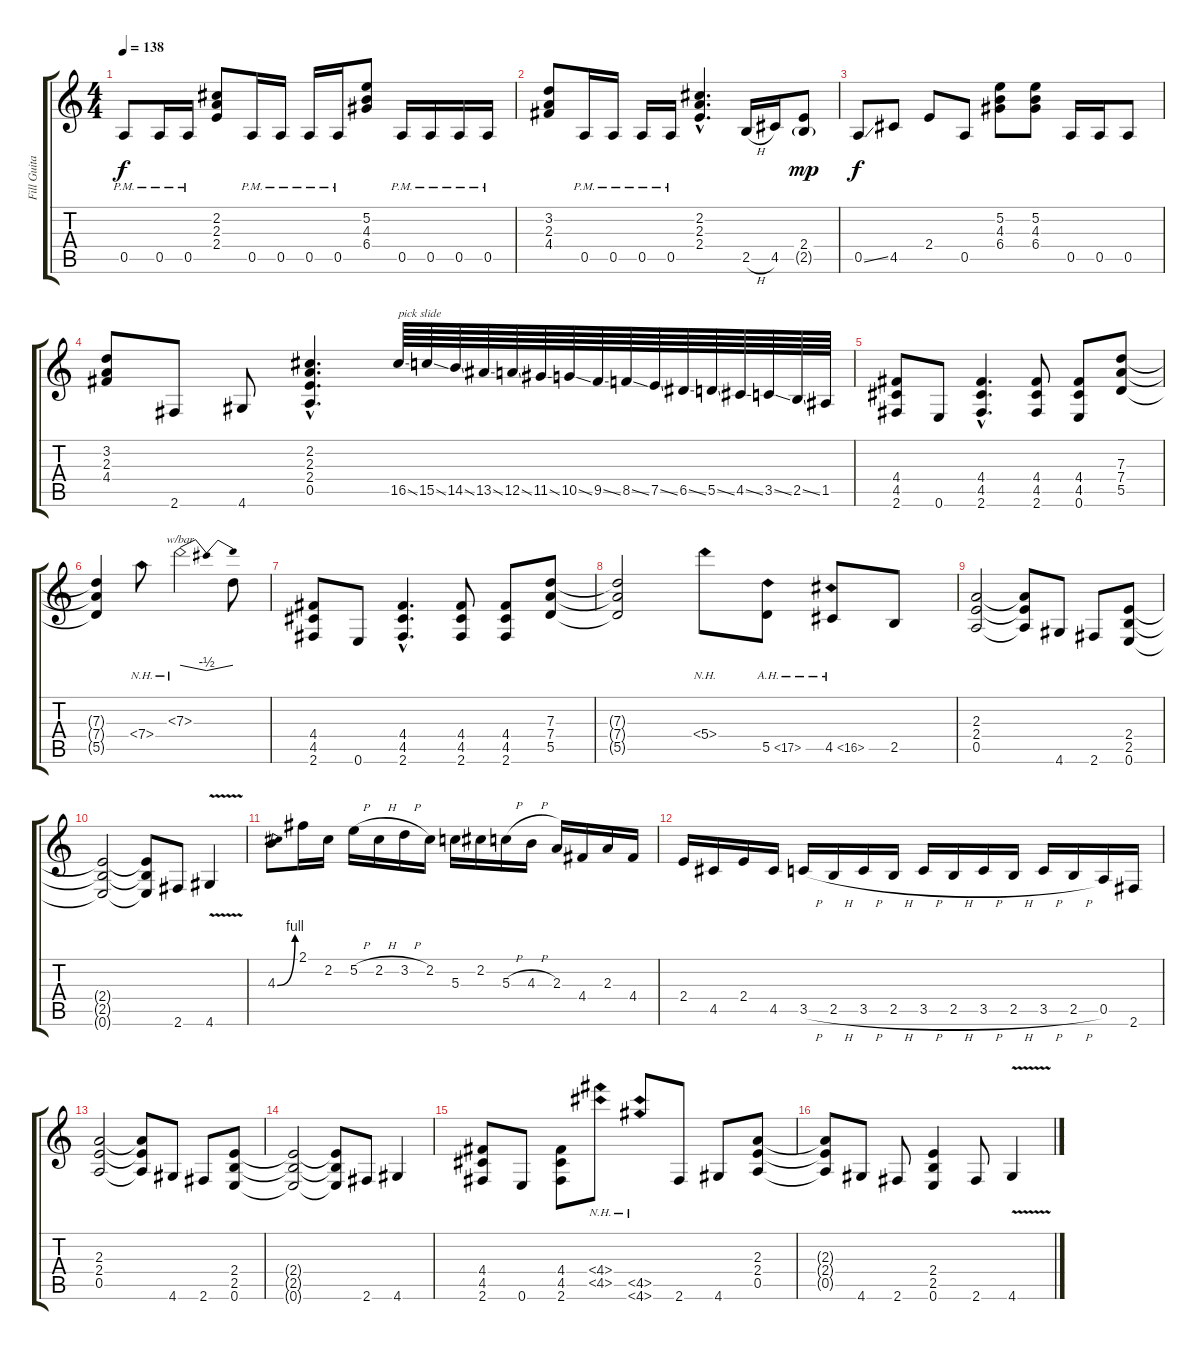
\track ("Fill Guitar" "Fill Guita") {instrument distortionguitar}
\staff {score tabs}
\tuning (E4 B3 G3 D3 A2 E2) {hide}
\ts (4 4)
\tempo 138
\clef g2
\ks c
0.5{pm}.8{dy f} 0.5{pm}.16 0.5{pm}.16 (2.2 2.3 2.4).8 0.5{pm}.16 0.5{pm}.16 0.5{pm}.16 0.5{pm}.16 (5.2 4.3 6.4).8 0.5{pm}.16 0.5{pm}.16 0.5{pm}.16 0.5{pm}.16 |
(3.2 2.3 4.4).8 0.5{pm}.16 0.5{pm}.16 0.5{pm}.16 0.5{pm}.16 (2.2{hac} 2.3{hac} 2.4{hac}).4{d} 2.5{h}.16 4.5.16 (2.4 2.5{g}).8{dy mp} |
0.5{ss}.8{dy f} 4.5.8 2.4.8 0.5.8 (5.2 4.3 6.4).8 (5.2 4.3 6.4).8 0.5.16 0.5.16 0.5.8 |
(3.2 2.3 4.4).8 2.6.8 4.6.8 (2.2{hac} 2.3{hac} 2.4{hac} 0.5{hac}).4{d} 16.5{ss}.64{txt "pick slide" instrument guitarfretnoise} 15.5{ss}.64 14.5{ss}.64 13.5{ss}.64 12.5{ss}.64 11.5{ss}.64 10.5{ss}.64 9.5{ss}.64 8.5{ss}.64 7.5{ss}.64 6.5{ss}.64 5.5{ss}.64 4.5{ss}.64 3.5{ss}.64 2.5{ss}.64 1.5.64 |
(4.4 4.5 2.6).8{instrument distortionguitar} 0.6.8 (4.4{hac} 4.5{hac} 2.6{hac}).4{d} (4.4 4.5 2.6).8 (4.4 4.5 0.6).8 (7.3 7.4 5.5).8 |
(7.3{t} 7.4{t} 5.5{t}).4 7.4{nh}.8 7.3{nh}.2{tbe (dip default 0 0 45 -2 60 0)} 7.3{t}.8 |
(4.4 4.5 2.6).8 0.6.8 (4.4{hac} 4.5{hac} 2.6{hac}).4{d} (4.4 4.5 2.6).8 (4.4 4.5 2.6).8 (7.3 7.4 5.5).8 |
(7.3{t} 7.4{t} 5.5{t}).2 5.4{nh}.8 5.5{ah 12}.8 4.5{ah 12}.8 2.5.8 |
(2.3 2.4 0.5).2 (2.3{t} 2.4{t} 0.5{t}).8 4.6.8 2.6.8 (2.4 2.5 0.6).8 |
(2.4{t} 2.5{t} 0.6{t}).2 (2.4{t} 2.5{t} 0.6{t}).8 2.6.8 4.6{v}.4 |
4.3{be (bend 0 0 60 4)}.8 2.1.16 2.2.16 5.2{h}.16 2.2{h}.16 3.2{h}.16 2.2.16 5.3.16 2.2.16 5.3{h}.16 4.3{h}.16 2.3.16 4.4.16 2.3.16 4.4.16 |
2.4.16 4.5.16 2.4.16 4.5.16 3.5{h}.16 2.5{h}.16 3.5{h}.16 2.5{h}.16 3.5{h}.16 2.5{h}.16 3.5{h}.16 2.5{h}.16 3.5{h}.16 2.5{h}.16 0.5.16 2.6.16 |
(2.3 2.4 0.5).2 (2.3{t} 2.4{t} 0.5{t}).8 4.6.8 2.6.8 (2.4 2.5 0.6).8 |
(2.4{t} 2.5{t} 0.6{t}).2 (2.4{t} 2.5{t} 0.6{t}).8 2.6.8 4.6.4 |
(4.4 4.5 2.6).8 0.6.8 (4.4 4.5 2.6).8 (4.4{nh} 4.5{nh}).8 (4.5{nh} 4.6{nh}).8 2.6.8 4.6.8 (2.3 2.4 0.5).8 |
(2.3{t} 2.4{t} 0.5{t}).8 4.6.8 2.6.8 (2.4 2.5 0.6).4 2.6.8 4.6{v}.4
